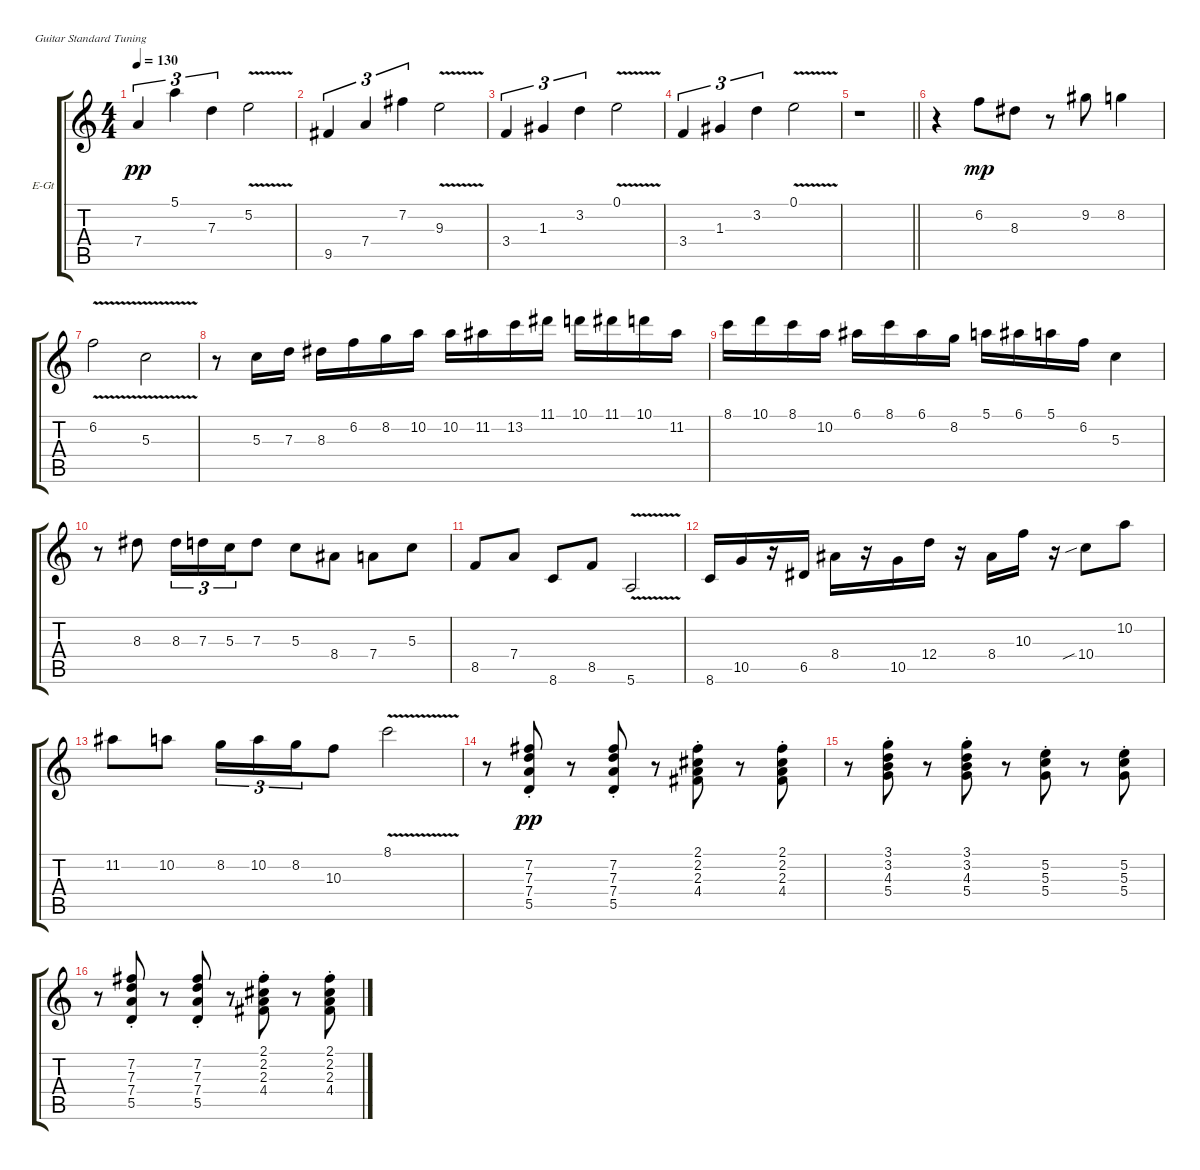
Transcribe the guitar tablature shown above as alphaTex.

\defaultSystemsLayout 4
\bracketExtendMode groupsimilarinstruments
\firstSystemTrackNameOrientation horizontal
\otherSystemsTrackNameOrientation horizontal
\track ("Electric Guitar" "E-Gt") {instrument electricguitarclean}
\staff {score tabs}
\tuning (E4 B3 G3 D3 A2 E2)
\ts (4 4)
\tempo 130
\clef g2
\ks c
7.4.4{tu (3 2) dy pp} 5.1.4{tu (3 2)} 7.3.4{tu (3 2)} 5.2{v}.2 |
9.5.4{tu (3 2)} 7.4.4{tu (3 2)} 7.2.4{tu (3 2)} 9.3{v}.2 |
3.4.4{tu (3 2)} 1.3.4{tu (3 2)} 3.2.4{tu (3 2)} 0.1{v}.2 |
3.4.4{tu (3 2)} 1.3.4{tu (3 2)} 3.2.4{tu (3 2)} 0.1{v}.2 |
\barLineRight lightlight
r.1 |
r.4 6.2.8{dy mp} 8.3.8 r.8 9.2.8 8.2.4 |
6.2{v}.2 5.3{v}.2 |
r.8 5.3.16 7.3.16 8.3.16 6.2.16 8.2.16 10.2.16 10.2.16 11.2.16 13.2.16 11.1.16 10.1.16 11.1.16 10.1.16 11.2.16 |
8.1.16 10.1.16 8.1.16 10.2.16 6.1.16 8.1.16 6.1.16 8.2.16 5.1.16 6.1.16 5.1.16 6.2.16 5.3.4 |
r.8 8.3.8 8.3.16{tu (3 2) beam merge} 7.3.16{tu (3 2) beam merge} 5.3.16{tu (3 2) beam merge} 7.3.8 5.3.8 8.4.8 7.4.8 5.3.8 |
8.5.8 7.4.8 8.6.8 8.5.8 5.6{v}.2 |
8.6.16 10.5.16 r.16 6.5.16 8.4.16 r.16 10.5.16 12.4.16 r.16 8.4.16 10.3.16 r.16 10.4{sib}.8 10.2.8 |
11.2.8 10.2.8 8.2.16{tu (3 2) beam merge} 10.2.16{tu (3 2) beam merge} 8.2.16{tu (3 2) beam merge} 10.3.8 8.1{v}.2 |
r.8 (5.5{st} 7.4{st} 7.3{st} 7.2{st}).8{dy pp} r.8 (7.2{st} 7.3{st} 7.4{st} 5.5{st}).8 r.8 (2.1{st} 2.2{st} 2.3{st} 4.4{st}).8 r.8 (4.4{st} 2.3{st} 2.2{st} 2.1{st}).8 |
r.8 (3.1{st} 3.2{st} 4.3{st} 5.4{st}).8 r.8 (5.4{st} 4.3{st} 3.2{st} 3.1{st}).8 r.8 (5.2{st} 5.3{st} 5.4{st}).8 r.8 (5.4{st} 5.3{st} 5.2{st}).8 |
r.8 (5.5{st} 7.4{st} 7.3{st} 7.2{st}).8 r.8 (7.2{st} 7.3{st} 7.4{st} 5.5{st}).8 r.8 (2.1{st} 2.2{st} 2.3{st} 4.4{st}).8 r.8 (4.4{st} 2.3{st} 2.2{st} 2.1{st}).8
